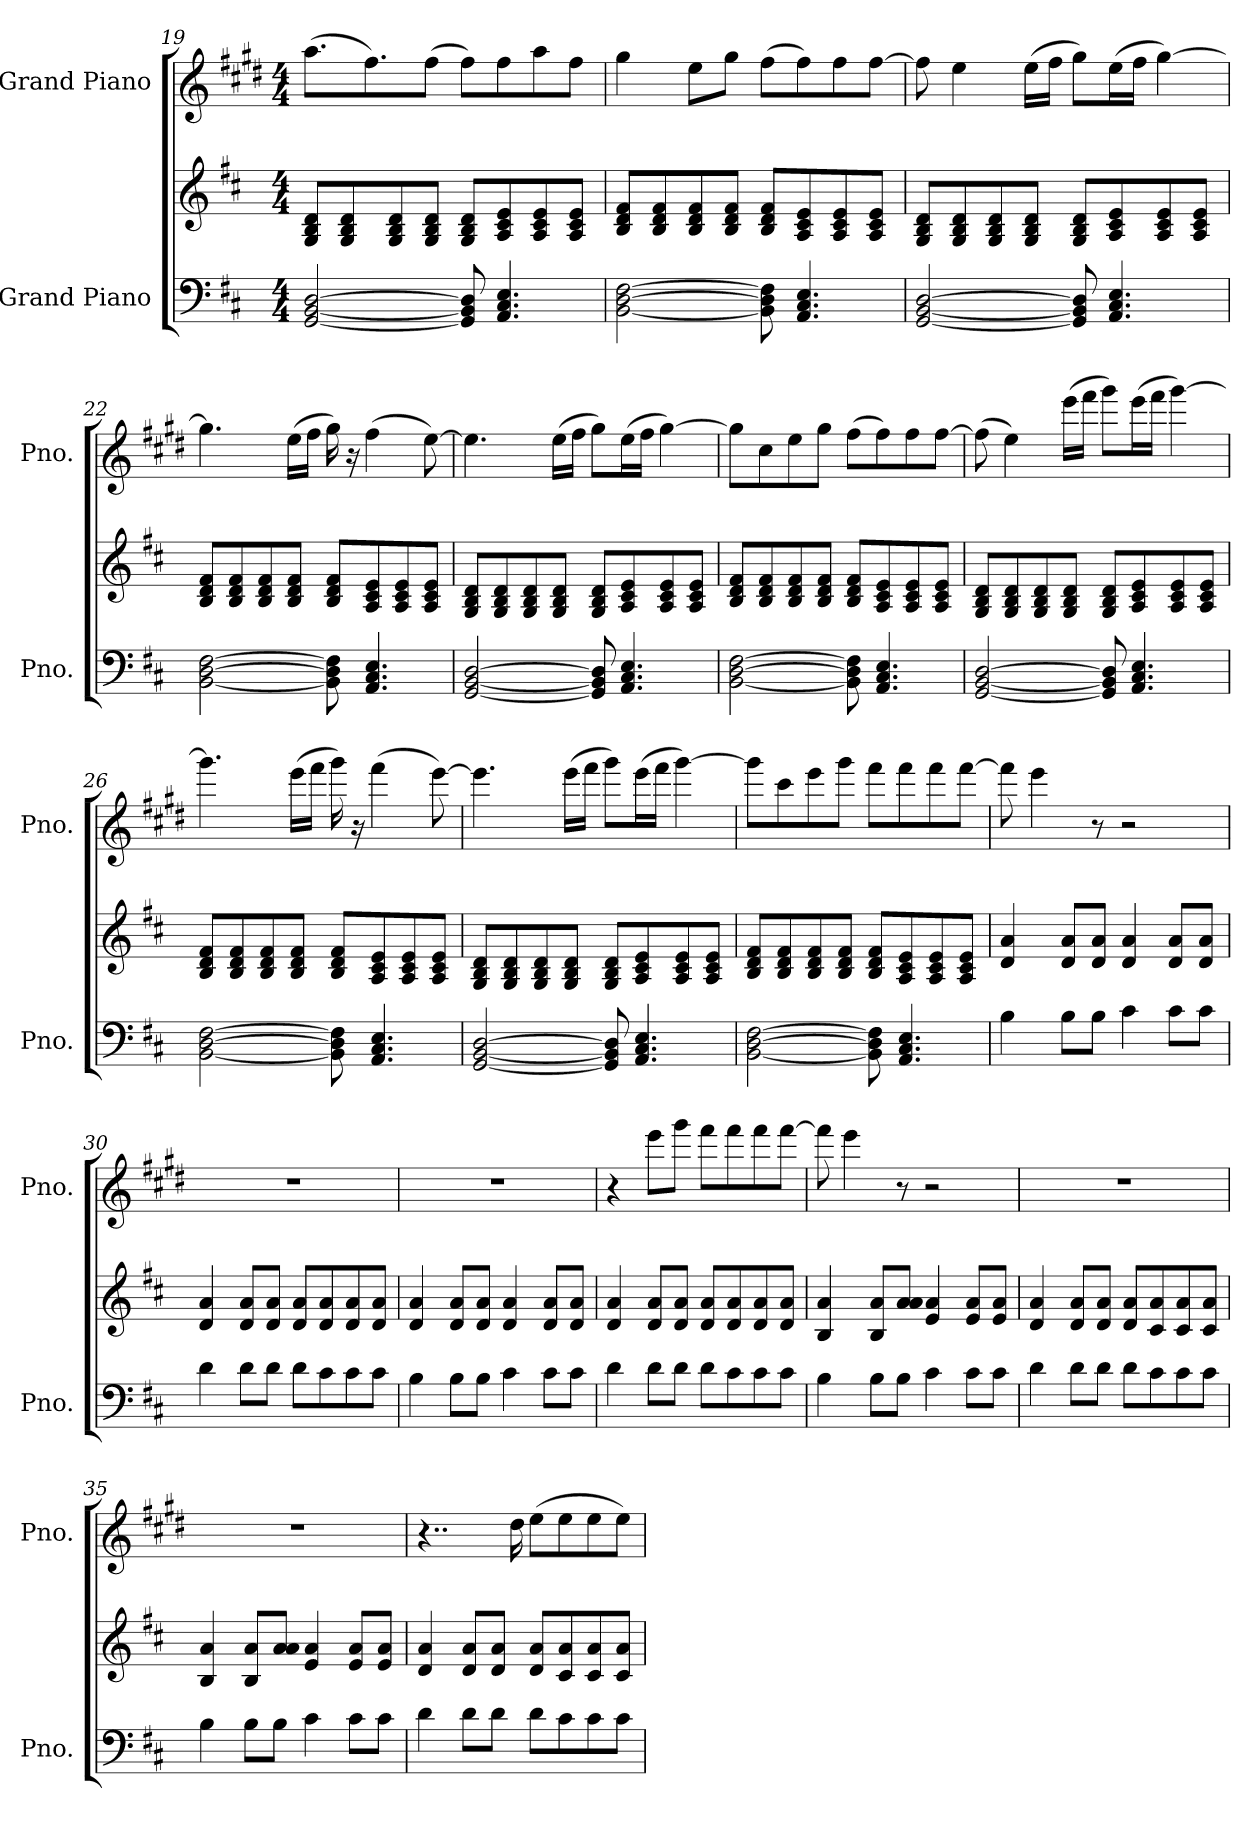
**kern	**kern	**kern
*part2	*part2	*part1
*staff3	*staff2	*staff1
*I"Grand Piano	*	*I"Grand Piano
*I'Pno.	*	*I'Pno.
*clefF4	*clefG2	*clefG2
*k[f#c#]	*k[f#c#]	*k[f#c#g#d#]
*M4/4	*M4/4	*M4/4
=19	=19	=19
[2GG/ [2BB/ [2D/	8G/ 8B/ 8d/L	(8.aa\L
.	8G/ 8B/ 8d/	.
.	.	8.ff#\)
.	8G/ 8B/ 8d/	.
.	8G/ 8B/ 8d/J	(8ff#\J
8GG/] 8BB/] 8D/]	8G/ 8B/ 8d/L	8ff#\L)
4.AA/ 4.C#/ 4.E/	8A/ 8c#/ 8e/	8ff#\
.	8A/ 8c#/ 8e/	8aa\
.	8A/ 8c#/ 8e/J	8ff#\J
!!LO:LB:g=z
=20	=20	=20
[2BB\ [2D\ [2F#\	8B/ 8d/ 8f#/L	4gg#\
.	8B/ 8d/ 8f#/	.
.	8B/ 8d/ 8f#/	8ee\L
.	8B/ 8d/ 8f#/J	8gg#\J
8BB\] 8D\] 8F#\]	8B/ 8d/ 8f#/L	(8ff#\L
4.AA/ 4.C#/ 4.E/	8A/ 8c#/ 8e/	8ff#\)
.	8A/ 8c#/ 8e/	8ff#\
.	8A/ 8c#/ 8e/J	[8ff#\J
=21	=21	=21
[2GG/ [2BB/ [2D/	8G/ 8B/ 8d/L	8ff#\]
.	8G/ 8B/ 8d/	4ee\
.	8G/ 8B/ 8d/	.
.	8G/ 8B/ 8d/J	(16ee\LL
.	.	16ff#\JJ
8GG/] 8BB/] 8D/]	8G/ 8B/ 8d/L	8gg#\L)
4.AA/ 4.C#/ 4.E/	8A/ 8c#/ 8e/	(16ee\L
.	.	16ff#\JJ
.	8A/ 8c#/ 8e/	[4gg#\)
.	8A/ 8c#/ 8e/J	.
=22	=22	=22
[2BB\ [2D\ [2F#\	8B/ 8d/ 8f#/L	4.gg#\]
.	8B/ 8d/ 8f#/	.
.	8B/ 8d/ 8f#/	.
.	8B/ 8d/ 8f#/J	(16ee\LL
.	.	16ff#\JJ
8BB\] 8D\] 8F#\]	8B/ 8d/ 8f#/L	16gg#\)
.	.	16r
4.AA/ 4.C#/ 4.E/	8A/ 8c#/ 8e/	(4ff#\
.	8A/ 8c#/ 8e/	.
.	8A/ 8c#/ 8e/J	[8ee\)
!!LO:PB:g=z
=23	=23	=23
[2GG/ [2BB/ [2D/	8G/ 8B/ 8d/L	4.ee\]
.	8G/ 8B/ 8d/	.
.	8G/ 8B/ 8d/	.
.	8G/ 8B/ 8d/J	(16ee\LL
.	.	16ff#\JJ
8GG/] 8BB/] 8D/]	8G/ 8B/ 8d/L	8gg#\L)
4.AA/ 4.C#/ 4.E/	8A/ 8c#/ 8e/	(16ee\L
.	.	16ff#\JJ
.	8A/ 8c#/ 8e/	[4gg#\)
.	8A/ 8c#/ 8e/J	.
=24	=24	=24
[2BB\ [2D\ [2F#\	8B/ 8d/ 8f#/L	8gg#\L]
.	8B/ 8d/ 8f#/	8cc#\
.	8B/ 8d/ 8f#/	8ee\
.	8B/ 8d/ 8f#/J	8gg#\J
8BB\] 8D\] 8F#\]	8B/ 8d/ 8f#/L	(8ff#\L
4.AA/ 4.C#/ 4.E/	8A/ 8c#/ 8e/	8ff#\)
.	8A/ 8c#/ 8e/	8ff#\
.	8A/ 8c#/ 8e/J	[8ff#\J
=25	=25	=25
[2GG/ [2BB/ [2D/	8G/ 8B/ 8d/L	(8ff#\]
.	8G/ 8B/ 8d/	4ee\)
.	8G/ 8B/ 8d/	.
.	8G/ 8B/ 8d/J	(16eee\LL
.	.	16fff#\JJ
8GG/] 8BB/] 8D/]	8G/ 8B/ 8d/L	8ggg#\L)
4.AA/ 4.C#/ 4.E/	8A/ 8c#/ 8e/	(16eee\L
.	.	16fff#\JJ
.	8A/ 8c#/ 8e/	[4ggg#\)
.	8A/ 8c#/ 8e/J	.
!!LO:LB:g=z
=26	=26	=26
[2BB\ [2D\ [2F#\	8B/ 8d/ 8f#/L	4.ggg#\]
.	8B/ 8d/ 8f#/	.
.	8B/ 8d/ 8f#/	.
.	8B/ 8d/ 8f#/J	(16eee\LL
.	.	16fff#\JJ
8BB\] 8D\] 8F#\]	8B/ 8d/ 8f#/L	16ggg#\)
.	.	16r
4.AA/ 4.C#/ 4.E/	8A/ 8c#/ 8e/	(4fff#\
.	8A/ 8c#/ 8e/	.
.	8A/ 8c#/ 8e/J	[8eee\)
=27	=27	=27
[2GG/ [2BB/ [2D/	8G/ 8B/ 8d/L	4.eee\]
.	8G/ 8B/ 8d/	.
.	8G/ 8B/ 8d/	.
.	8G/ 8B/ 8d/J	(16eee\LL
.	.	16fff#\JJ
8GG/] 8BB/] 8D/]	8G/ 8B/ 8d/L	8ggg#\L)
4.AA/ 4.C#/ 4.E/	8A/ 8c#/ 8e/	(16eee\L
.	.	16fff#\JJ
.	8A/ 8c#/ 8e/	[4ggg#\)
.	8A/ 8c#/ 8e/J	.
=28	=28	=28
[2BB\ [2D\ [2F#\	8B/ 8d/ 8f#/L	8ggg#\L]
.	8B/ 8d/ 8f#/	8ccc#\
.	8B/ 8d/ 8f#/	8eee\
.	8B/ 8d/ 8f#/J	8ggg#\J
8BB\] 8D\] 8F#\]	8B/ 8d/ 8f#/L	8fff#\L
4.AA/ 4.C#/ 4.E/	8A/ 8c#/ 8e/	8fff#\
.	8A/ 8c#/ 8e/	8fff#\
.	8A/ 8c#/ 8e/J	[8fff#\J
!!LO:LB:g=z
=29	=29	=29
4B\	4d/ 4a/	8fff#\]
.	.	4eee\
8B\L	8d/ 8a/L	.
8B\J	8d/ 8a/J	8r
4c#\	4d/ 4a/	2r
8c#\L	8d/ 8a/L	.
8c#\J	8d/ 8a/J	.
=30	=30	=30
4d\	4d/ 4a/	1r
8d\L	8d/ 8a/L	.
8d\J	8d/ 8a/J	.
8d\L	8d/ 8a/L	.
8c#\	8d/ 8a/	.
8c#\	8d/ 8a/	.
8c#\J	8d/ 8a/J	.
=31	=31	=31
4B\	4d/ 4a/	1r
8B\L	8d/ 8a/L	.
8B\J	8d/ 8a/J	.
4c#\	4d/ 4a/	.
8c#\L	8d/ 8a/L	.
8c#\J	8d/ 8a/J	.
=32	=32	=32
4d\	4d/ 4a/	4r
8d\L	8d/ 8a/L	8eee\L
8d\J	8d/ 8a/J	8ggg#\J
8d\L	8d/ 8a/L	8fff#\L
8c#\	8d/ 8a/	8fff#\
8c#\	8d/ 8a/	8fff#\
8c#\J	8d/ 8a/J	[8fff#\J
!!LO:LB:g=z
=33	=33	=33
4B\	4B/ 4a/	8fff#\]
.	.	4eee\
8B\L	8B/ 8a/L	.
8B\J	8a/ 8a/J	8r
4c#\	4e/ 4a/	2r
8c#\L	8e/ 8a/L	.
8c#\J	8e/ 8a/J	.
=34	=34	=34
4d\	4d/ 4a/	1r
8d\L	8d/ 8a/L	.
8d\J	8d/ 8a/J	.
8d\L	8d/ 8a/L	.
8c#\	8c#/ 8a/	.
8c#\	8c#/ 8a/	.
8c#\J	8c#/ 8a/J	.
=35	=35	=35
4B\	4B/ 4a/	1r
8B\L	8B/ 8a/L	.
8B\J	8a/ 8a/J	.
4c#\	4e/ 4a/	.
8c#\L	8e/ 8a/L	.
8c#\J	8e/ 8a/J	.
=36	=36	=36
4d\	4d/ 4a/	4..r
8d\L	8d/ 8a/L	.
8d\J	8d/ 8a/J	.
.	.	16dd#\
8d\L	8d/ 8a/L	(8ee\L
8c#\	8c#/ 8a/	8ee\
8c#\	8c#/ 8a/	8ee\
8c#\J	8c#/ 8a/J	8ee\J)
=	=	=
*-	*-	*-
